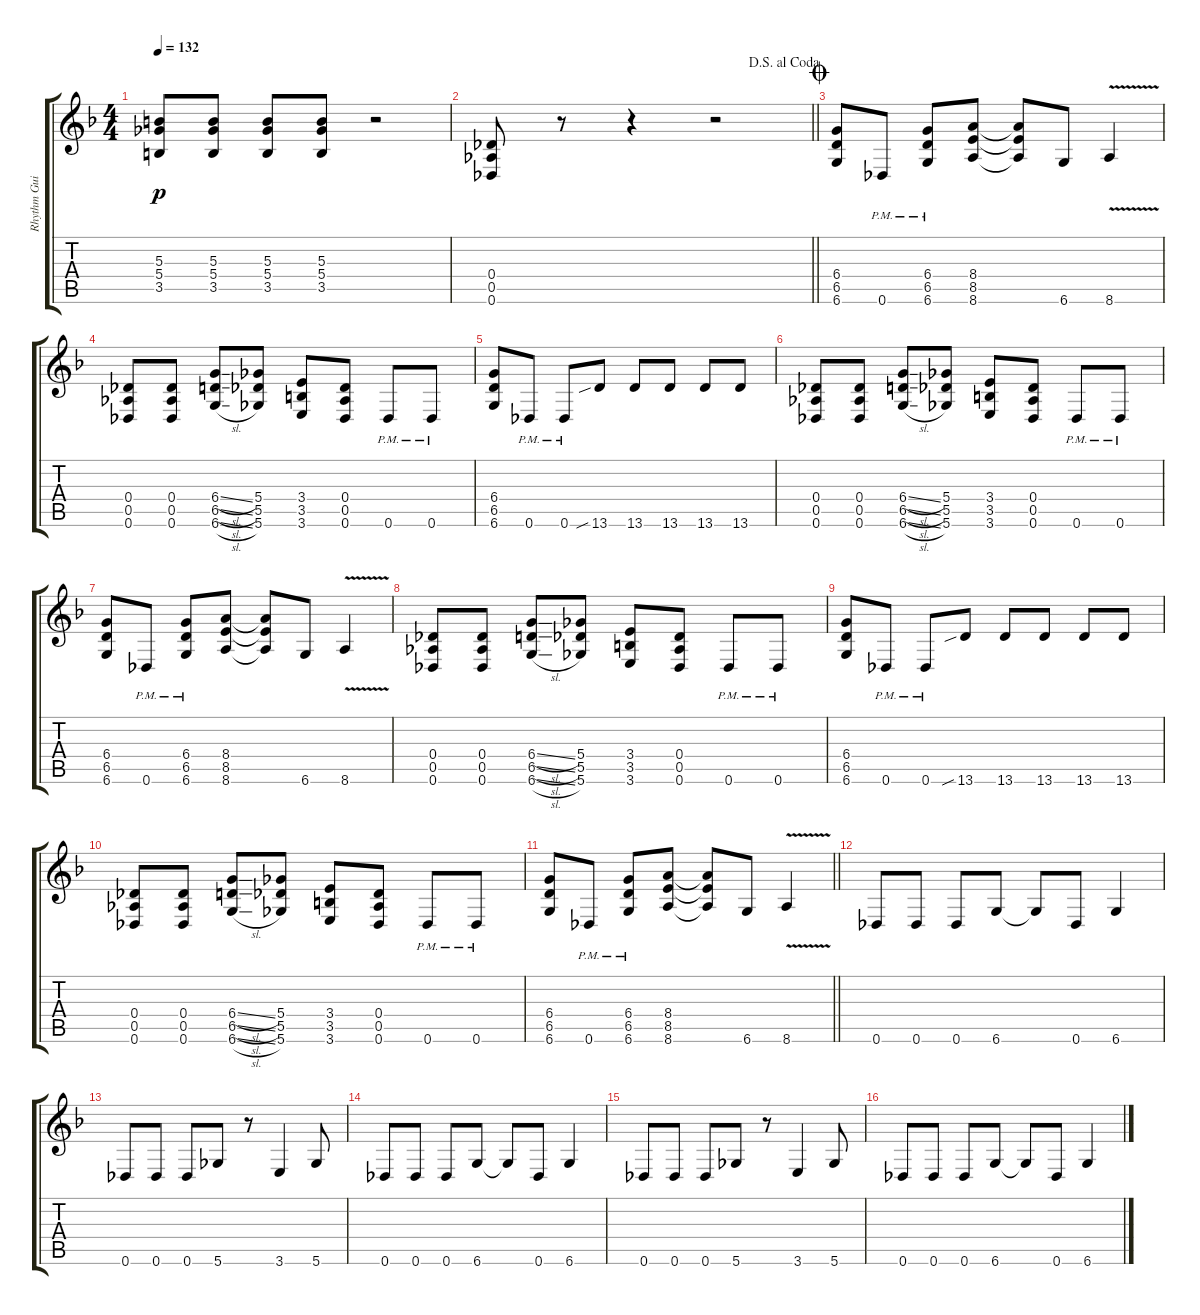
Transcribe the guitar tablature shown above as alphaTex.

\track ("Rhythm Guitar" "Rhythm Gui") {instrument overdrivenguitar}
\staff {score tabs}
\tuning (Eb4 Bb3 Gb3 Db3 Ab2 Db2) {hide}
\ts (4 4)
\tempo 132
\clef g2
\ks f
(5.3 5.4 3.5).8{dy p} (5.3 5.4 3.5).8 (5.3 5.4 3.5).8 (5.3 5.4 3.5).8 r.2 |
\jump dalsegnoalcoda
\barLineRight lightlight
(0.4 0.5 0.6).8 r.8 r.4 r.2 |
\jump coda
(6.4 6.5 6.6).8 0.6{pm}.8 (6.4{pm} 6.5{pm} 6.6{pm}).8 (8.4 8.5 8.6).8 (8.4{t} 8.5{t} 8.6{t}).8 6.6.8 8.6{v}.4 |
(0.4 0.5 0.6).8 (0.4 0.5 0.6).8 (6.4{sl} 6.5{sl} 6.6{sl}).8 (5.4 5.5 5.6).8 (3.4 3.5 3.6).8 (0.4 0.5 0.6).8 0.6{pm}.8 0.6{pm}.8 |
(6.4 6.5 6.6).8 0.6{pm}.8 0.6{pm}.8 13.6{sib}.8 13.6.8 13.6.8 13.6.8 13.6.8 |
(0.4 0.5 0.6).8 (0.4 0.5 0.6).8 (6.4{sl} 6.5{sl} 6.6{sl}).8 (5.4 5.5 5.6).8 (3.4 3.5 3.6).8 (0.4 0.5 0.6).8 0.6{pm}.8 0.6{pm}.8 |
(6.4 6.5 6.6).8 0.6{pm}.8 (6.4{pm} 6.5{pm} 6.6{pm}).8 (8.4 8.5 8.6).8 (8.4{t} 8.5{t} 8.6{t}).8 6.6.8 8.6{v}.4 |
(0.4 0.5 0.6).8 (0.4 0.5 0.6).8 (6.4{sl} 6.5{sl} 6.6{sl}).8 (5.4 5.5 5.6).8 (3.4 3.5 3.6).8 (0.4 0.5 0.6).8 0.6{pm}.8 0.6{pm}.8 |
(6.4 6.5 6.6).8 0.6{pm}.8 0.6{pm}.8 13.6{sib}.8 13.6.8 13.6.8 13.6.8 13.6.8 |
(0.4 0.5 0.6).8 (0.4 0.5 0.6).8 (6.4{sl} 6.5{sl} 6.6{sl}).8 (5.4 5.5 5.6).8 (3.4 3.5 3.6).8 (0.4 0.5 0.6).8 0.6{pm}.8 0.6{pm}.8 |
\barLineRight lightlight
(6.4 6.5 6.6).8 0.6{pm}.8 (6.4{pm} 6.5{pm} 6.6{pm}).8 (8.4 8.5 8.6).8 (8.4{t} 8.5{t} 8.6{t}).8 6.6.8 8.6{v}.4 |
0.6.8 0.6.8 0.6.8 6.6.8 6.6{t}.8 0.6.8 6.6.4 |
0.6.8 0.6.8 0.6.8 5.6.8 r.8 3.6.4 5.6.8 |
0.6.8 0.6.8 0.6.8 6.6.8 6.6{t}.8 0.6.8 6.6.4 |
0.6.8 0.6.8 0.6.8 5.6.8 r.8 3.6.4 5.6.8 |
0.6.8 0.6.8 0.6.8 6.6.8 6.6{t}.8 0.6.8 6.6.4
